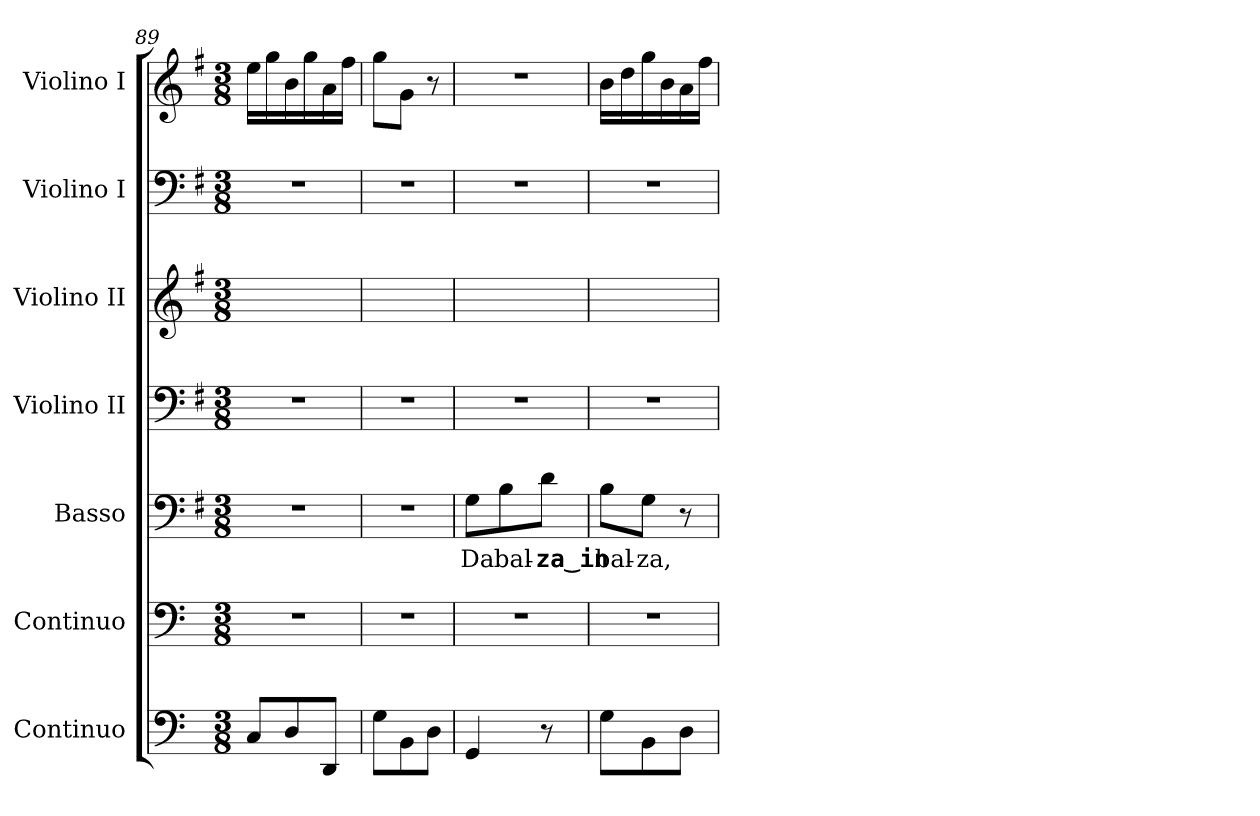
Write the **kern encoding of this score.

**kern	**kern	**kern	**text	**kern	**kern	**kern	**kern
*part7	*part6	*part5	*part5	*part4	*part3	*part2	*part1
*staff7	*staff6	*staff5	*staff5	*staff4	*staff3	*staff2	*staff1
*I"Continuo	*I"Continuo	*I"Basso	*	*I"Violino II	*I"Violino II	*I"Violino I	*I"Violino I
*	*	*I'B.	*	*I'Vln. II	*I'Vln. II	*I'Vln. I	*I'Vln. I
*clefF4	*clefF4	*clefF4	*	*clefF4	*clefG2	*clefF4	*clefG2
*k[]	*k[]	*k[f#]	*	*k[f#]	*k[f#]	*k[f#]	*k[f#]
*a:	*a:	*e:	*	*e:	*e:	*e:	*e:
*M3/8	*M3/8	*M3/8	*	*M3/8	*M3/8	*M3/8	*M3/8
=89	=89	=89	=89	=89	=89	=89	=89
!	!LO:N:vis=1	!LO:N:vis=1	!	!LO:N:vis=1	!	!LO:N:vis=1	!
8Ci/L	4.r	4.r	.	4.r	16eei\LLyy	4.r	16eei\LL
.	.	.	.	.	16ggi\yy	.	16ggi\
8Di/	.	.	.	.	16bi\yy	.	16bi\
.	.	.	.	.	16ggi\yy	.	16ggi\
8DDi/J	.	.	.	.	16ai\yy	.	16ai\
.	.	.	.	.	16ff#i\JJyy	.	16ff#i\JJ
=90	=90	=90	=90	=90	=90	=90	=90
!	!LO:N:vis=1	!LO:N:vis=1	!	!LO:N:vis=1	!	!LO:N:vis=1	!
8Gi\L	4.r	4.r	.	4.r	8ggi\Lyy	4.r	8ggi\L
8BBi\	.	.	.	.	8gi\Jyy	.	8gi\J
8Di\J	.	.	.	.	8ryy	.	8r
=91	=91	=91	=91	=91	=91	=91	=91
!	!LO:N:vis=1	!	!	!	!	!	!
!	!	!	!LO:LY:b:color=#000000	!LO:N:vis=1	!LO:N:vis=1	!LO:N:vis=1	!LO:N:vis=1
4GGi/	4.r	8Gi\L	Da	4.r	4.ryy	4.r	4.r
!	!	!	!LO:LY:b:color=#000000	!	!	!	!
.	.	8Bi\	bal-	.	.	.	.
!	!	!	!LO:LY:b:color=#000000	!	!	!	!
8r	.	8di\J	-za_in	.	.	.	.
=92	=92	=92	=92	=92	=92	=92	=92
!	!LO:N:vis=1	!	!	!	!	!	!
!	!	!	!LO:LY:b:color=#000000	!LO:N:vis=1	!	!LO:N:vis=1	!
8Gi\L	4.r	8Bi\L	bal-	4.r	16bi\LLyy	4.r	16bi\LL
.	.	.	.	.	16ddi\yy	.	16ddi\
!	!	!	!LO:LY:b:color=#000000	!	!	!	!
8BBi\	.	8Gi\J	-za,	.	16ggi\yy	.	16ggi\
.	.	.	.	.	16bi\yy	.	16bi\
8Di\J	.	8r	.	.	16ai\yy	.	16ai\
.	.	.	.	.	16ff#i\JJyy	.	16ff#i\JJ
=	=	=	=	=	=	=	=
*-	*-	*-	*-	*-	*-	*-	*-
